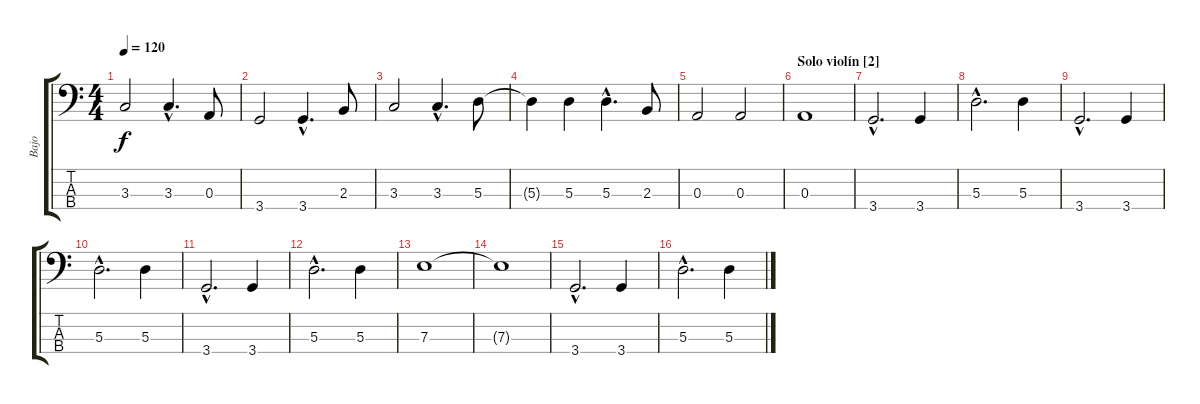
\track ("Bajo" "Bajo") {instrument electricbassfinger}
\staff {score tabs}
\tuning (G2 D2 A1 E1) {hide}
\ts (4 4)
\tempo 120
\clef f4
\ks c
3.3.2{dy f} 3.3{hac}.4{d} 0.3.8 |
3.4.2 3.4{hac}.4{d} 2.3.8 |
3.3.2 3.3{hac}.4{d} 5.3.8 |
5.3{t}.4 5.3.4 5.3{hac}.4{d} 2.3.8 |
0.3.2 0.3.2 |
\section ("" "Solo violín [2]")
0.3.1 |
3.4{hac}.2{d} 3.4.4 |
5.3{hac}.2{d} 5.3.4 |
3.4{hac}.2{d} 3.4.4 |
5.3{hac}.2{d} 5.3.4 |
3.4{hac}.2{d} 3.4.4 |
5.3{hac}.2{d} 5.3.4 |
7.3.1 |
7.3{t}.1 |
3.4{hac}.2{d} 3.4.4 |
5.3{hac}.2{d} 5.3.4
